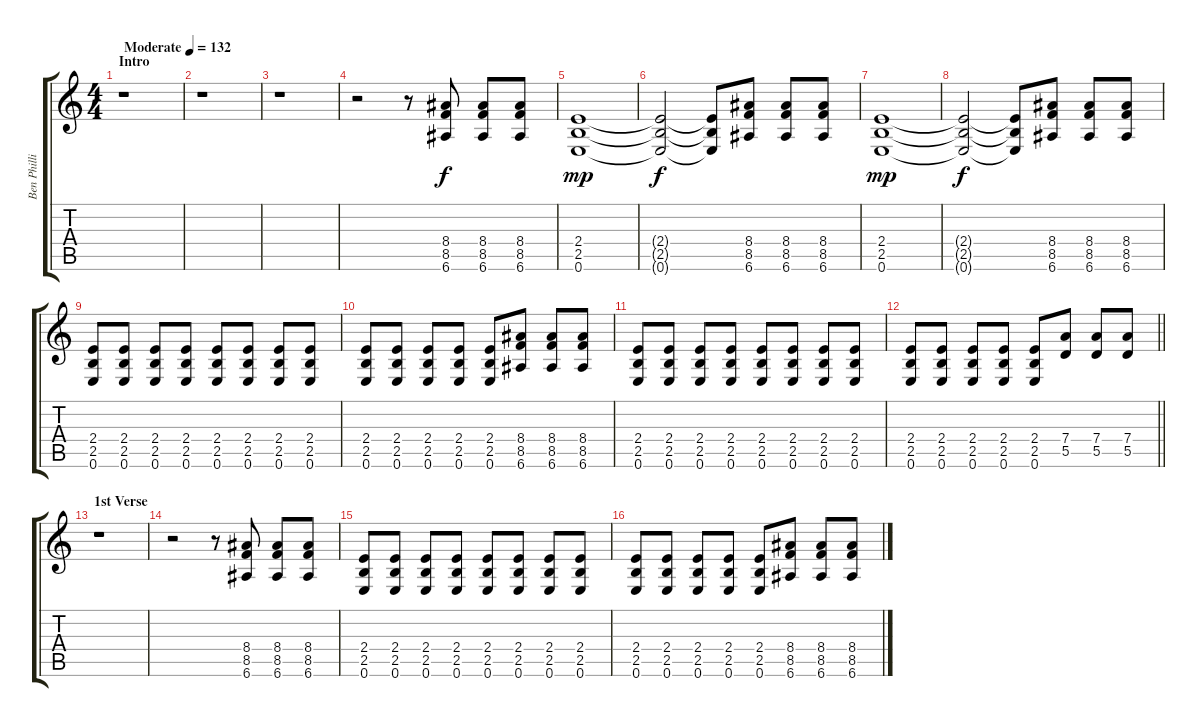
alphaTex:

\track ("Ben Phillips (Extra Guitar)" "Ben Philli") {instrument distortionguitar}
\staff {score tabs}
\tuning (E4 B3 G3 D3 A2 E2) {hide}
\ts (4 4)
\section ("" "Intro")
\tempo (132 "Moderate")
\clef g2
\ks c
r.1{dy f instrument distortionguitar} |
r.1 |
r.1 |
r.2 r.8 (8.4 8.5 6.6).8 (8.4 8.5 6.6).8 (8.4 8.5 6.6).8 |
(2.4 2.5 0.6).1{dy mp} |
(2.4{t} 2.5{t} 0.6{t}).2{dy f} (2.4{t} 2.5{t} 0.6{t}).8 (8.4 8.5 6.6).8 (8.4 8.5 6.6).8 (8.4 8.5 6.6).8 |
(2.4 2.5 0.6).1{dy mp} |
(2.4{t} 2.5{t} 0.6{t}).2{dy f} (2.4{t} 2.5{t} 0.6{t}).8 (8.4 8.5 6.6).8 (8.4 8.5 6.6).8 (8.4 8.5 6.6).8 |
(2.4 2.5 0.6).8 (2.4 2.5 0.6).8 (2.4 2.5 0.6).8 (2.4 2.5 0.6).8 (2.4 2.5 0.6).8 (2.4 2.5 0.6).8 (2.4 2.5 0.6).8 (2.4 2.5 0.6).8 |
(2.4 2.5 0.6).8 (2.4 2.5 0.6).8 (2.4 2.5 0.6).8 (2.4 2.5 0.6).8 (2.4 2.5 0.6).8 (8.4 8.5 6.6).8 (8.4 8.5 6.6).8 (8.4 8.5 6.6).8 |
(2.4 2.5 0.6).8 (2.4 2.5 0.6).8 (2.4 2.5 0.6).8 (2.4 2.5 0.6).8 (2.4 2.5 0.6).8 (2.4 2.5 0.6).8 (2.4 2.5 0.6).8 (2.4 2.5 0.6).8 |
\barLineRight lightlight
(2.4 2.5 0.6).8 (2.4 2.5 0.6).8 (2.4 2.5 0.6).8 (2.4 2.5 0.6).8 (2.4 2.5 0.6).8 (7.4 5.5).8 (7.4 5.5).8 (7.4 5.5).8 |
\section ("" "1st Verse")
r.1 |
r.2 r.8 (8.4 8.5 6.6).8 (8.4 8.5 6.6).8 (8.4 8.5 6.6).8 |
(2.4 2.5 0.6).8 (2.4 2.5 0.6).8 (2.4 2.5 0.6).8 (2.4 2.5 0.6).8 (2.4 2.5 0.6).8 (2.4 2.5 0.6).8 (2.4 2.5 0.6).8 (2.4 2.5 0.6).8 |
(2.4 2.5 0.6).8 (2.4 2.5 0.6).8 (2.4 2.5 0.6).8 (2.4 2.5 0.6).8 (2.4 2.5 0.6).8 (8.4 8.5 6.6).8 (8.4 8.5 6.6).8 (8.4 8.5 6.6).8
